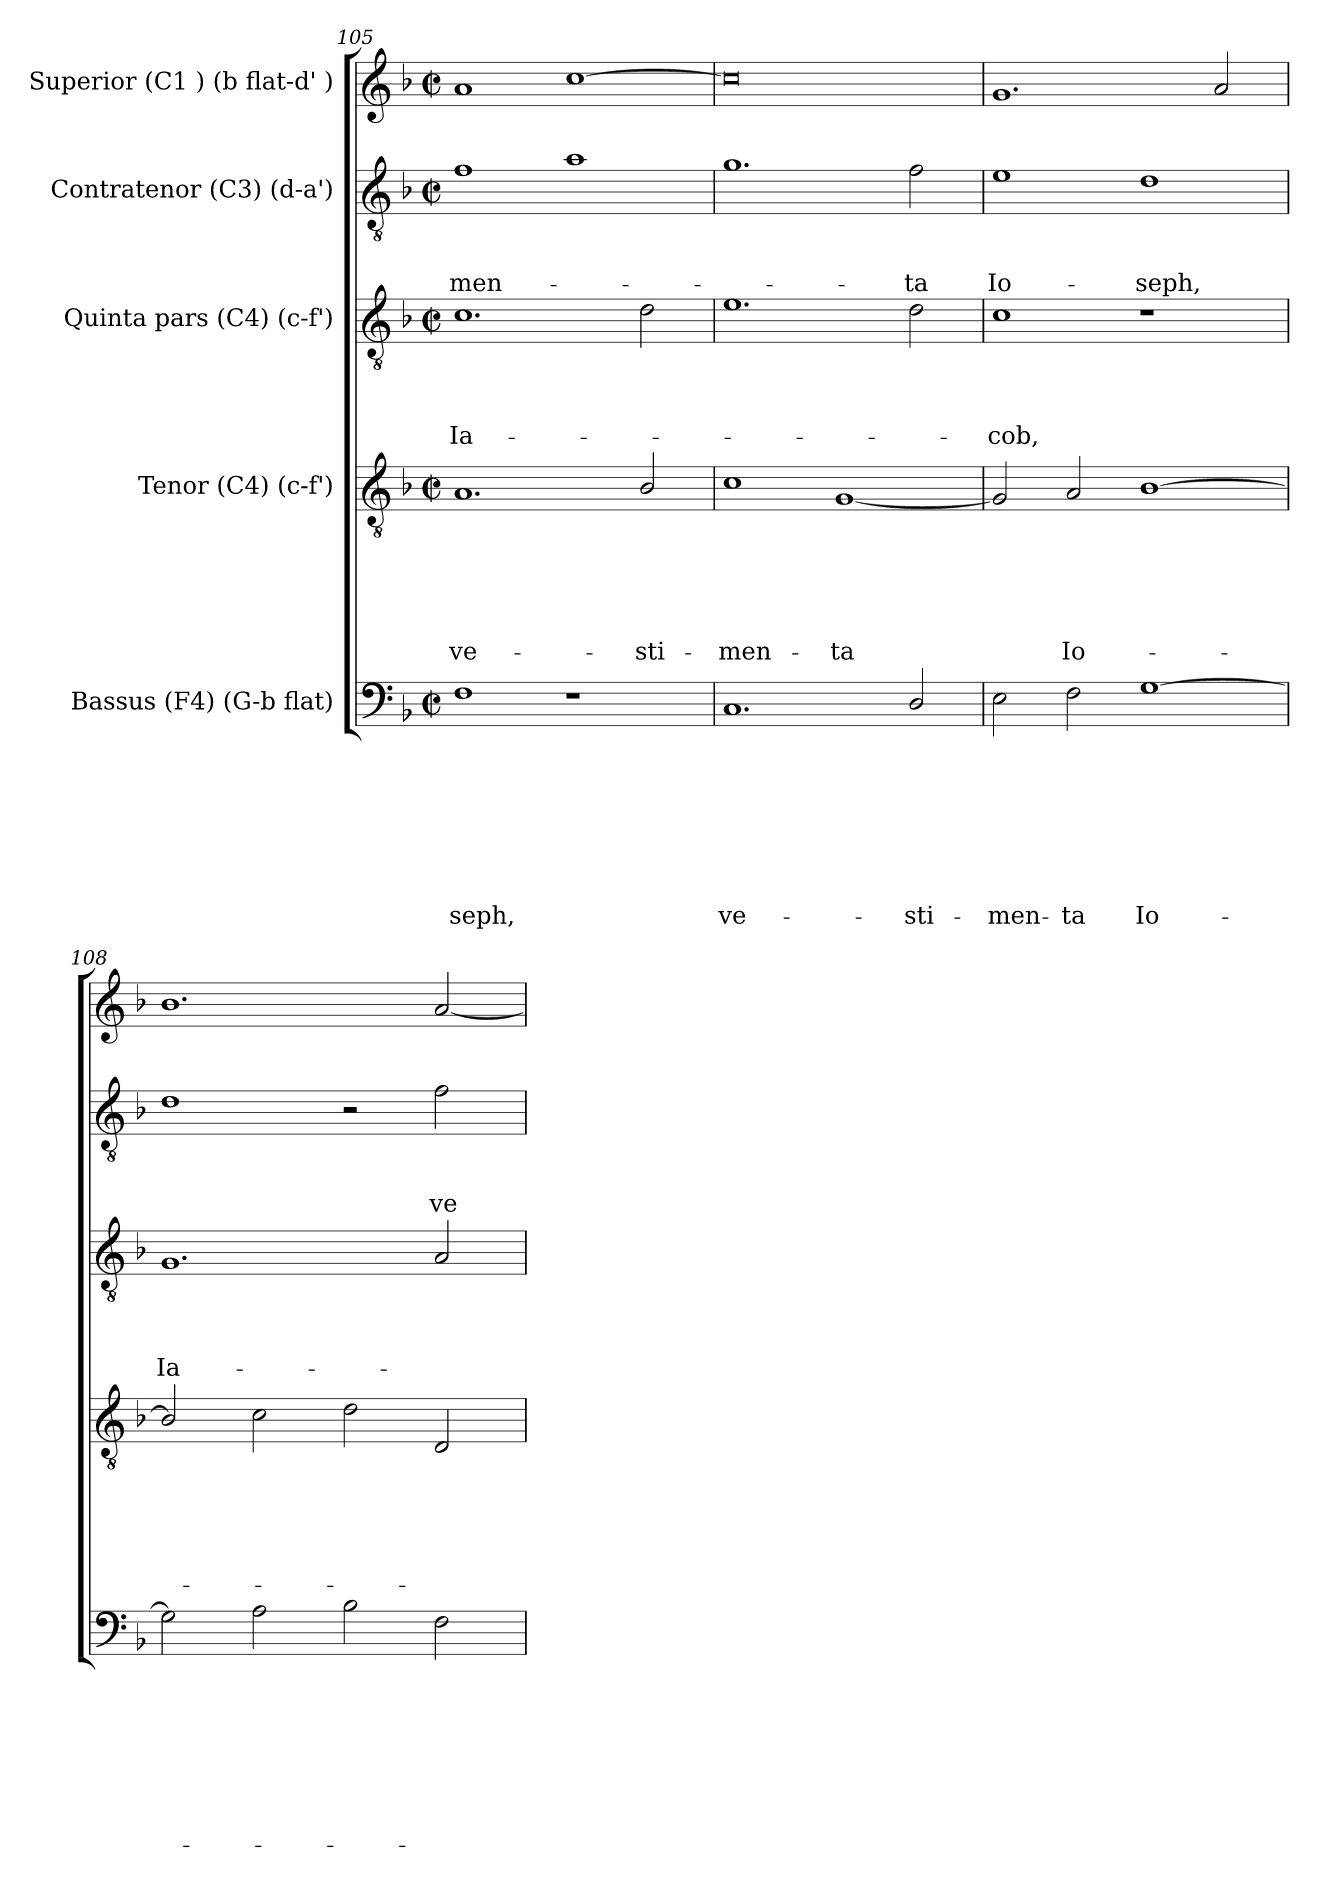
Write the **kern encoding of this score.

**kern	**text	**text	**text	**text	**text	**text	**text	**text	**kern	**text	**text	**text	**text	**text	**text	**kern	**text	**text	**text	**text	**kern	**text	**text	**text	**kern
*part5	*part5	*part5	*part5	*part5	*part5	*part5	*part5	*part5	*part4	*part4	*part4	*part4	*part4	*part4	*part4	*part3	*part3	*part3	*part3	*part3	*part2	*part2	*part2	*part2	*part1
*staff5	*staff5	*staff5	*staff5	*staff5	*staff5	*staff5	*staff5	*staff5	*staff4	*staff4	*staff4	*staff4	*staff4	*staff4	*staff4	*staff3	*staff3	*staff3	*staff3	*staff3	*staff2	*staff2	*staff2	*staff2	*staff1
*I"Bassus (F4) (G-b flat)	*	*	*	*	*	*	*	*	*I"Tenor (C4) (c-f')	*	*	*	*	*	*	*I"Quinta pars (C4) (c-f')	*	*	*	*	*I"Contratenor (C3) (d-a')	*	*	*	*I"Superior (C1 ) (b flat-d' )
*clefF4	*	*	*	*	*	*	*	*	*clefGv2	*	*	*	*	*	*	*clefGv2	*	*	*	*	*clefGv2	*	*	*	*clefG2
*k[b-]	*	*	*	*	*	*	*	*	*k[b-]	*	*	*	*	*	*	*k[b-]	*	*	*	*	*k[b-]	*	*	*	*k[b-]
*F:	*	*	*	*	*	*	*	*	*F:	*	*	*	*	*	*	*F:	*	*	*	*	*F:	*	*	*	*F:
*M2/2	*	*	*	*	*	*	*	*	*M2/2	*	*	*	*	*	*	*M2/2	*	*	*	*	*M2/2	*	*	*	*M2/2
*met(c|)	*	*	*	*	*	*	*	*	*met(c|)	*	*	*	*	*	*	*met(c|)	*	*	*	*	*met(c|)	*	*	*	*met(c|)
=105	=105	=105	=105	=105	=105	=105	=105	=105	=105	=105	=105	=105	=105	=105	=105	=105	=105	=105	=105	=105	=105	=105	=105	=105	=105
!	!	!	!	!	!	!	!	!LO:LY:b	!	!	!	!	!	!	!LO:LY:b	!	!	!	!	!LO:LY:b	!	!	!	!LO:LY:b	!
1F	.	.	.	.	.	.	.	-seph,	1.A	.	.	.	.	.	ve-	1.c	.	.	.	Ia-	1f	.	.	-men-	1a
1r	.	.	.	.	.	.	.	.	.	.	.	.	.	.	.	.	.	.	.	.	1a	.	.	.	[>1cc
!	!	!	!	!	!	!	!	!	!	!	!	!	!	!	!LO:LY:b	!	!	!	!	!	!	!	!	!	!
.	.	.	.	.	.	.	.	.	2B-/	.	.	.	.	.	-sti-	2d\	.	.	.	.	.	.	.	.	.
=106	=106	=106	=106	=106	=106	=106	=106	=106	=106	=106	=106	=106	=106	=106	=106	=106	=106	=106	=106	=106	=106	=106	=106	=106	=106
!	!	!	!	!	!	!	!	!LO:LY:b	!	!	!	!	!	!	!LO:LY:b	!	!	!	!	!	!	!	!	!	!
1.C	.	.	.	.	.	.	.	ve-	1c	.	.	.	.	.	-men-	1.e	.	.	.	.	1.g	.	.	.	0cc]
!	!	!	!	!	!	!	!	!	!	!	!	!	!	!	!LO:LY:b	!	!	!	!	!	!	!	!	!	!
.	.	.	.	.	.	.	.	.	[<1G	.	.	.	.	.	-ta	.	.	.	.	.	.	.	.	.	.
!	!	!	!	!	!	!	!	!LO:LY:b	!	!	!	!	!	!	!	!	!	!	!	!	!	!	!	!LO:LY:b	!
2D/	.	.	.	.	.	.	.	-sti-	.	.	.	.	.	.	.	2d\	.	.	.	.	2f\	.	.	-ta	.
=107	=107	=107	=107	=107	=107	=107	=107	=107	=107	=107	=107	=107	=107	=107	=107	=107	=107	=107	=107	=107	=107	=107	=107	=107	=107
!	!	!	!	!	!	!	!	!LO:LY:b	!	!	!	!	!	!	!	!	!	!	!	!LO:LY:b	!	!	!	!LO:LY:b	!
2E\	.	.	.	.	.	.	.	-men-	2G/]	.	.	.	.	.	.	1c	.	.	.	-cob,	1e	.	.	Io-	1.g
!	!	!	!	!	!	!	!	!LO:LY:b	!	!	!	!	!	!	!LO:LY:b	!	!	!	!	!	!	!	!	!	!
2F\	.	.	.	.	.	.	.	-ta	2A/	.	.	.	.	.	Io-	.	.	.	.	.	.	.	.	.	.
!	!	!	!	!	!	!	!	!LO:LY:b	!	!	!	!	!	!	!	!	!	!	!	!	!	!	!	!LO:LY:b	!
[<1G	.	.	.	.	.	.	.	Io-	[<1B-	.	.	.	.	.	.	1r	.	.	.	.	1d	.	.	-seph,	.
.	.	.	.	.	.	.	.	.	.	.	.	.	.	.	.	.	.	.	.	.	.	.	.	.	2a/
!!LO:LB:g=z
=108	=108	=108	=108	=108	=108	=108	=108	=108	=108	=108	=108	=108	=108	=108	=108	=108	=108	=108	=108	=108	=108	=108	=108	=108	=108
!	!	!	!	!	!	!	!	!	!	!	!	!	!	!	!	!	!	!	!	!LO:LY:b	!	!	!	!	!
2G\]	.	.	.	.	.	.	.	.	2B-/]	.	.	.	.	.	.	1.G	.	.	.	Ia-	1d	.	.	.	1.b-
2A\	.	.	.	.	.	.	.	.	2c\	.	.	.	.	.	.	.	.	.	.	.	.	.	.	.	.
2B-\	.	.	.	.	.	.	.	.	2d\	.	.	.	.	.	.	.	.	.	.	.	2r	.	.	.	.
!	!	!	!	!	!	!	!	!	!	!	!	!	!	!	!	!	!	!	!	!	!	!	!	!LO:LY:b	!
2F\	.	.	.	.	.	.	.	.	2D/	.	.	.	.	.	.	2A/	.	.	.	.	2f\	.	.	ve-	[<2a/
=	=	=	=	=	=	=	=	=	=	=	=	=	=	=	=	=	=	=	=	=	=	=	=	=	=
*-	*-	*-	*-	*-	*-	*-	*-	*-	*-	*-	*-	*-	*-	*-	*-	*-	*-	*-	*-	*-	*-	*-	*-	*-	*-
